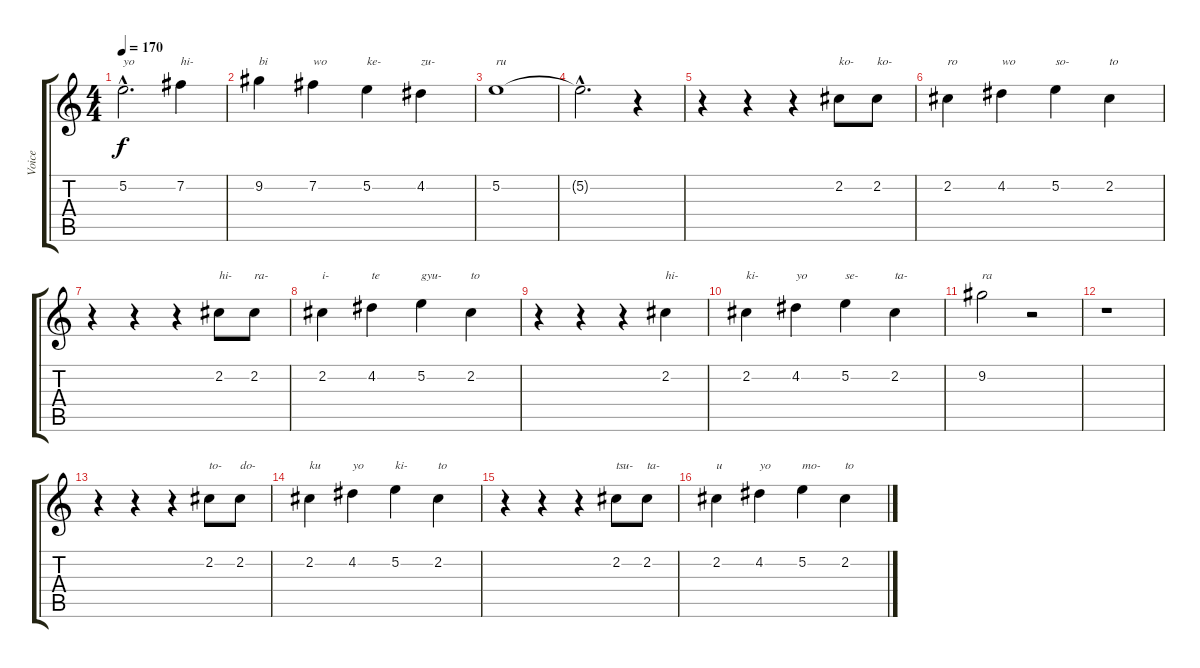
\track ("Voice" "Voice") {instrument contrabass}
\staff {score tabs}
\tuning (E4 B3 G3 D3 A2 E2) {hide}
\ts (4 4)
\tempo 170
\clef g2
\ks c
5.2{hac}.2{d txt "yo" dy f} 7.2.4{txt "hi-"} |
9.2.4{txt "bi"} 7.2.4{txt "wo"} 5.2.4{txt "ke-"} 4.2.4{txt "zu-"} |
5.2.1{txt "ru"} |
5.2{hac t}.2{d} r.4 |
r.4 r.4 r.4 2.2.8{txt "ko-"} 2.2.8{txt "ko-"} |
2.2.4{txt "ro"} 4.2.4{txt "wo"} 5.2.4{txt "so-"} 2.2.4{txt "to"} |
r.4 r.4 r.4 2.2.8{txt "hi-"} 2.2.8{txt "ra-"} |
2.2.4{txt "i-"} 4.2.4{txt "te"} 5.2.4{txt "gyu-"} 2.2.4{txt "to"} |
r.4 r.4 r.4 2.2.4{txt "hi-"} |
2.2.4{txt "ki-"} 4.2.4{txt "yo"} 5.2.4{txt "se-"} 2.2.4{txt "ta-"} |
9.2.2{txt "ra"} r.2 |
r.1 |
r.4 r.4 r.4 2.2.8{txt "to-"} 2.2.8{txt "do-"} |
2.2.4{txt "ku"} 4.2.4{txt "yo"} 5.2.4{txt "ki-"} 2.2.4{txt "to"} |
r.4 r.4 r.4 2.2.8{txt "tsu-"} 2.2.8{txt "ta-"} |
2.2.4{txt "u"} 4.2.4{txt "yo"} 5.2.4{txt "mo-"} 2.2.4{txt "to"}
